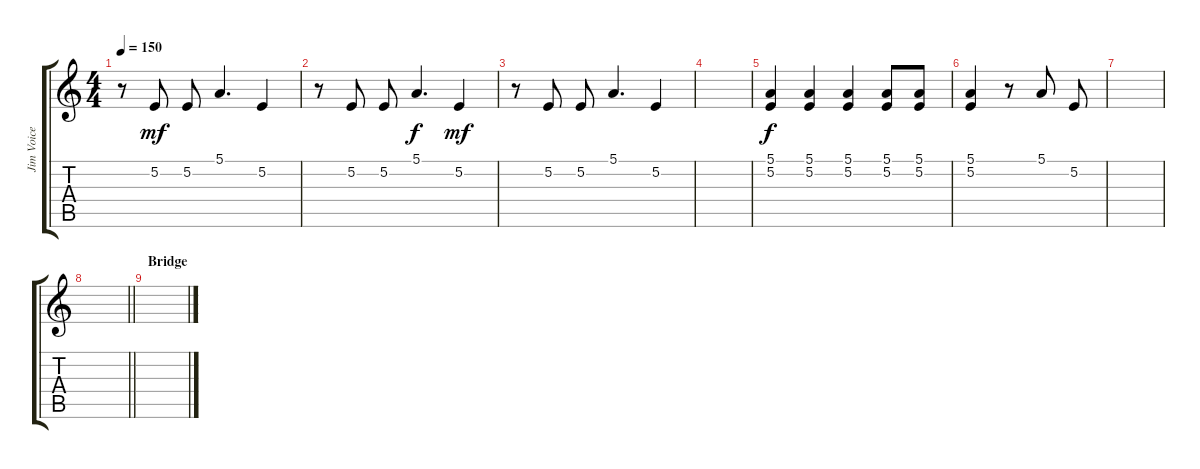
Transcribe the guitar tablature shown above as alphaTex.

\track ("Jim Voice" "Jim Voice") {instrument electricgrandpiano}
\staff {score tabs}
\tuning (E4 B3 G3 D3 A2 E2) {hide}
\ts (4 4)
\tempo 150
\clef g2
\ks c
r.8{dy f} 5.2.8{dy mf} 5.2.8 5.1.4{d} 5.2.4 |
r.8 5.2.8 5.2.8 5.1.4{d dy f} 5.2.4{dy mf} |
r.8 5.2.8 5.2.8 5.1.4{d} 5.2.4 |
|
(5.1 5.2).4{dy f} (5.1 5.2).4 (5.1 5.2).4 (5.1 5.2).8 (5.1 5.2).8 |
(5.1 5.2).4 r.8 5.1.8 5.2.8 |
|
\barLineRight lightlight
|
\section ("" "Bridge")
